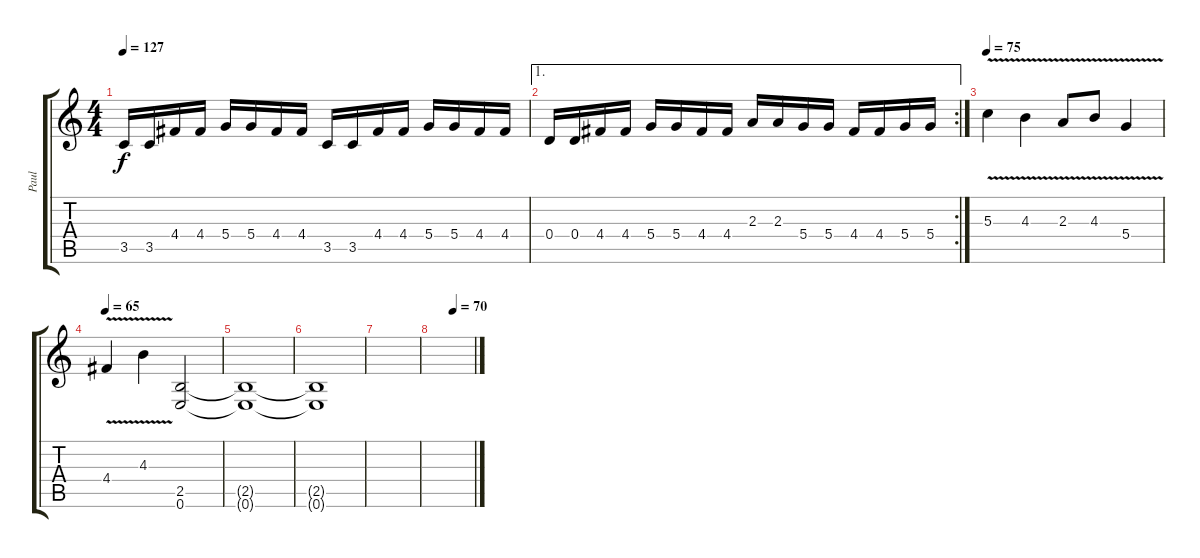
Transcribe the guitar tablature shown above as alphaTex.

\track ("Paul" "Paul") {instrument overdrivenguitar}
\staff {score tabs}
\tuning (E4 B3 G3 D3 A2 E2) {hide}
\ts (4 4)
\tempo 127
\clef g2
\ks c
3.5.16{dy f} 3.5.16 4.4.16 4.4.16 5.4.16 5.4.16 4.4.16 4.4.16 3.5.16 3.5.16 4.4.16 4.4.16 5.4.16 5.4.16 4.4.16 4.4.16 |
\ae 1
\rc 2
0.4.16 0.4.16 4.4.16 4.4.16 5.4.16 5.4.16 4.4.16 4.4.16 2.3.16 2.3.16 5.4.16 5.4.16 4.4.16 4.4.16 5.4.16 5.4.16 |
\tempo 75
5.3{v}.4 4.3{v}.4 2.3{v}.8 4.3{v}.8 5.4{v}.4 |
\tempo 65
4.4{v}.4 4.3{v}.4 (2.5 0.6).2 |
(2.5{t} 0.6{t}).1 |
(2.5{t} 0.6{t}).1{volume 11} |
|
\tempo (70 0.5)
